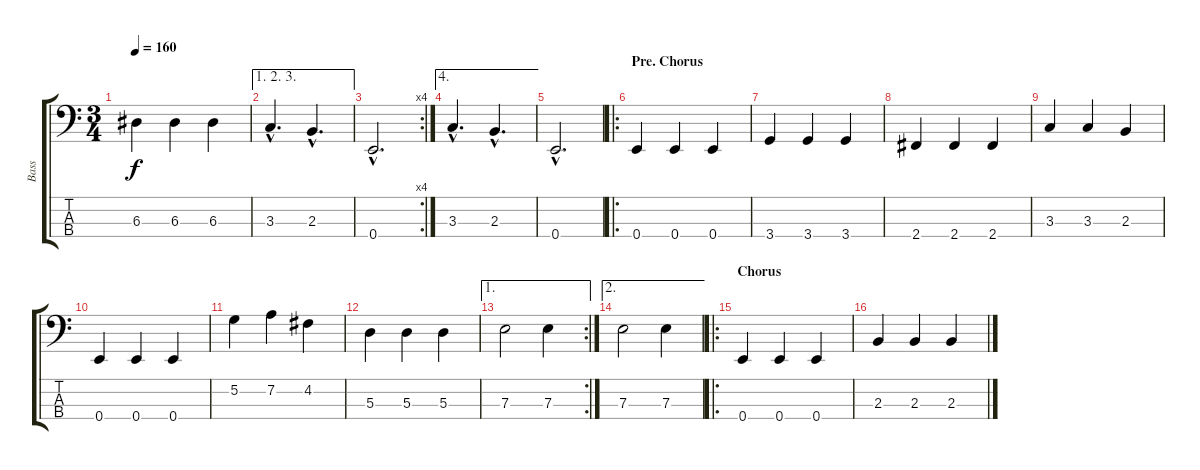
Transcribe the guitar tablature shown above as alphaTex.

\track ("Bass" "Bass") {instrument electricbassfinger}
\staff {score tabs}
\tuning (G2 D2 A1 E1) {hide}
\ts (3 4)
\tempo 160
\clef f4
\ks c
6.3.4{dy f} 6.3.4 6.3.4 |
\ae (1 2 3)
3.3{hac}.4{d} 2.3{hac}.4{d} |
\rc 4
0.4{hac}.2{d} |
\ae 4
3.3{hac}.4{d} 2.3{hac}.4{d} |
0.4{hac}.2{d} |
\ro
\section ("" "Pre. Chorus")
0.4.4 0.4.4 0.4.4 |
3.4.4 3.4.4 3.4.4 |
2.4.4 2.4.4 2.4.4 |
3.3.4 3.3.4 2.3.4 |
0.4.4 0.4.4 0.4.4 |
5.2.4 7.2.4 4.2.4 |
5.3.4 5.3.4 5.3.4 |
\ae 1
\rc 2
7.3.2 7.3.4 |
\ae 2
7.3.2 7.3.4 |
\ro
\section ("" "Chorus")
0.4.4 0.4.4 0.4.4 |
2.3.4 2.3.4 2.3.4
